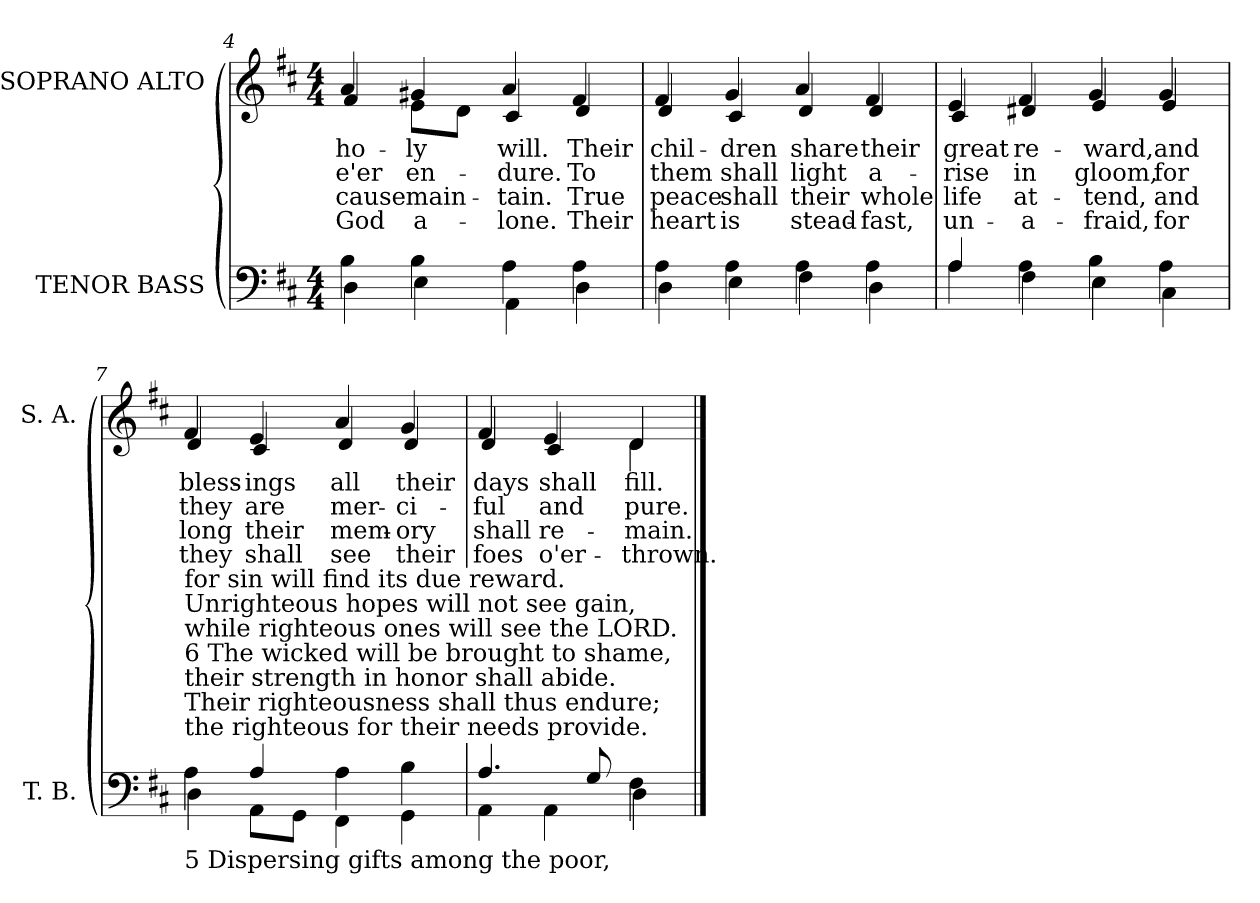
**kern	**kern	**text	**text	**text	**text
*part2	*part1	*part1	*part1	*part1	*part1
*staff2	*staff1	*staff1	*staff1	*staff1	*staff1
*I"TENOR BASS	*I"SOPRANO ALTO	*	*	*	*
*I'T. B.	*I'S. A.	*	*	*	*
*clefF4	*clefG2	*	*	*	*
*k[f#c#]	*k[f#c#]	*	*	*	*
*D:	*D:	*	*	*	*
*M4/4	*M4/4	*	*	*	*
=4	=4	=4	=4	=4	=4
*^	*	*	*	*	*
!	!	!	!LO:LY:b:color=#000000	!LO:LY:b:color=#000000	!LO:LY:b:color=#000000	!LO:LY:b:color=#000000
*	*	*^	*	*	*	*
4Bi\	4Di\	4ai/	4f#i/	ho-	e'er	cause	God
!	!	!	!	!LO:LY:b:color=#000000	!LO:LY:b:color=#000000	!LO:LY:b:color=#000000	!LO:LY:b:color=#000000
4Bi\	4Ei\	4g#Xi/	8ei\L	-ly	en-	main-	a-
.	.	.	8di\J	.	.	.	.
!	!	!	!	!LO:LY:b:color=#000000	!LO:LY:b:color=#000000	!LO:LY:b:color=#000000	!LO:LY:b:color=#000000
4Ai\	4AAi\	4ai/	4c#i/	will.	-dure.	-tain.	-lone.
!	!	!	!	!LO:LY:b:color=#000000	!LO:LY:b:color=#000000	!LO:LY:b:color=#000000	!LO:LY:b:color=#000000
4Ai\	4Di\	4f#i/	4di/	Their	To	True	Their
=5	=5	=5	=5	=5	=5	=5	=5
!	!	!	!	!LO:LY:b:color=#000000	!LO:LY:b:color=#000000	!LO:LY:b:color=#000000	!LO:LY:b:color=#000000
4Ai\	4Di\	4f#i/	4di/	chil-	them	peace	heart
!	!	!	!	!LO:LY:b:color=#000000	!LO:LY:b:color=#000000	!LO:LY:b:color=#000000	!LO:LY:b:color=#000000
4Ai\	4Ei\	4gi/	4c#i/	-dren	shall	shall	is
!	!	!	!	!LO:LY:b:color=#000000	!LO:LY:b:color=#000000	!LO:LY:b:color=#000000	!LO:LY:b:color=#000000
4Ai\	4F#i\	4ai/	4di/	share	light	their	stead-
!	!	!	!	!LO:LY:b:color=#000000	!LO:LY:b:color=#000000	!LO:LY:b:color=#000000	!LO:LY:b:color=#000000
4Ai\	4Di\	4f#i/	4di/	their	a-	whole	-fast,
!!LO:LB:g=z	!!
=6	=6	=6	=6	=6	=6	=6	=6
!	!	!	!	!LO:LY:b:color=#000000	!LO:LY:b:color=#000000	!LO:LY:b:color=#000000	!LO:LY:b:color=#000000
4Ai/	4Ai\	4ei/	4c#i/	great	-rise	life	un-
!	!	!	!	!LO:LY:b:color=#000000	!LO:LY:b:color=#000000	!LO:LY:b:color=#000000	!LO:LY:b:color=#000000
4Ai\	4F#i\	4f#i/	4d#Xi/	re-	in	at-	-a-
!	!	!	!	!LO:LY:b:color=#000000	!LO:LY:b:color=#000000	!LO:LY:b:color=#000000	!LO:LY:b:color=#000000
4Bi\	4Ei\	4gi/	4ei/	-ward,	gloom,	-tend,	-fraid,
!	!	!	!	!LO:LY:b:color=#000000	!LO:LY:b:color=#000000	!LO:LY:b:color=#000000	!LO:LY:b:color=#000000
4Ai\	4C#i\	4gi/	4ei/	and	for	and	for
=7	=7	=7	=7	=7	=7	=7	=7
!LO:TX:b:t=5 Dispersing gifts among the poor,	!	!	!	!	!	!	!
!LO:TX:t=the righteous for their needs provide.	!	!	!	!	!	!	!
!LO:TX:t=Their righteousness shall thus endure;	!	!	!	!	!	!	!
!LO:TX:t=their strength in honor shall abide.	!	!	!	!	!	!	!
!LO:TX:t=6 The wicked will be brought to shame,	!	!	!	!	!	!	!
!LO:TX:t=while righteous ones will see the LORD.	!	!	!	!	!	!	!
!LO:TX:t=Unrighteous hopes will not see gain,	!	!	!	!	!	!	!
!LO:TX:t=for sin will find its due reward.	!	!	!	!	!	!	!
!	!	!	!	!LO:LY:b:color=#000000	!LO:LY:b:color=#000000	!LO:LY:b:color=#000000	!LO:LY:b:color=#000000
4Ai\	4Di\	4f#i/	4di/	bless-	they	long	they
!	!	!	!	!LO:LY:b:color=#000000	!LO:LY:b:color=#000000	!LO:LY:b:color=#000000	!LO:LY:b:color=#000000
4Ai/	8AAi\L	4ei/	4c#i/	-ings	are	their	shall
.	8GGi\J	.	.	.	.	.	.
!	!	!	!	!LO:LY:b:color=#000000	!LO:LY:b:color=#000000	!LO:LY:b:color=#000000	!LO:LY:b:color=#000000
4Ai\	4FF#i\	4ai/	4di/	all	mer-	mem-	see
!	!	!	!	!LO:LY:b:color=#000000	!LO:LY:b:color=#000000	!LO:LY:b:color=#000000	!LO:LY:b:color=#000000
4Bi\	4GGi\	4gi/	4di/	their	-ci-	-ory	their
=8	=8	=8	=8	=8	=8	=8	=8
!	!	!	!	!LO:LY:b:color=#000000	!LO:LY:b:color=#000000	!LO:LY:b:color=#000000	!LO:LY:b:color=#000000
4.Ai/	4AAi\	4f#i/	4di/	days	-ful	shall	foes
!	!	!	!	!LO:LY:b:color=#000000	!LO:LY:b:color=#000000	!LO:LY:b:color=#000000	!LO:LY:b:color=#000000
.	4AAi\	4ei/	4c#i/	shall	and	re-	o'er-
8Gi/	.	.	.	.	.	.	.
!	!	!	!	!LO:LY:b:color=#000000	!LO:LY:b:color=#000000	!LO:LY:b:color=#000000	!LO:LY:b:color=#000000
4F#i\	4Di\	4di/	4di\	fill.	pure.	-main.	-thrown.
*v	*v	*	*	*	*	*	*
*	*v	*v	*	*	*	*
==	==	==	==	==	==
*-	*-	*-	*-	*-	*-
